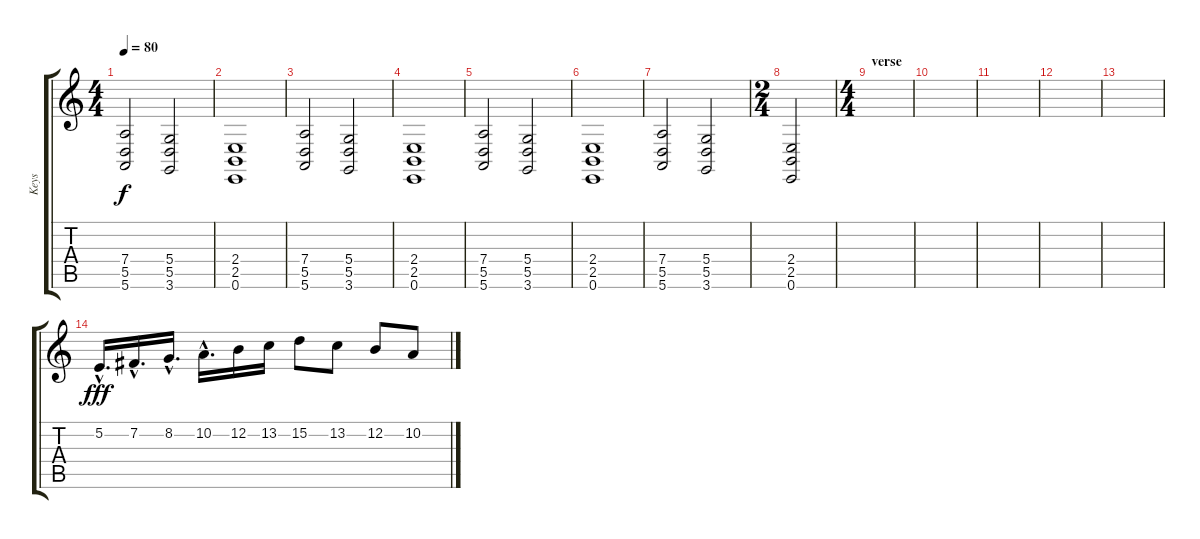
\track ("Keys" "Keys") {instrument stringensemble1}
\staff {score tabs}
\tuning (E4 B3 G3 D3 A2 E2) {hide}
\ts (4 4)
\tempo 80
\clef g2
\ks c
(7.4 5.5 5.6).2{dy f} (5.4 5.5 3.6).2 |
(2.4 2.5 0.6).1 |
(7.4 5.5 5.6).2 (5.4 5.5 3.6).2 |
(2.4 2.5 0.6).1 |
(7.4 5.5 5.6).2 (5.4 5.5 3.6).2 |
(2.4 2.5 0.6).1 |
(7.4 5.5 5.6).2 (5.4 5.5 3.6).2 |
\ts (2 4)
(2.4 2.5 0.6).2 |
\ts (4 4)
\section ("" "verse")
|
|
|
|
|
5.2{hac}.16{d dy fff volume 10 instrument stringensemble1} 7.2{hac}.16{d} 8.2{hac}.16{d} 10.2{hac}.16{d} 12.2.16 13.2.16 15.2.8 13.2.8 12.2.8 10.2.8
